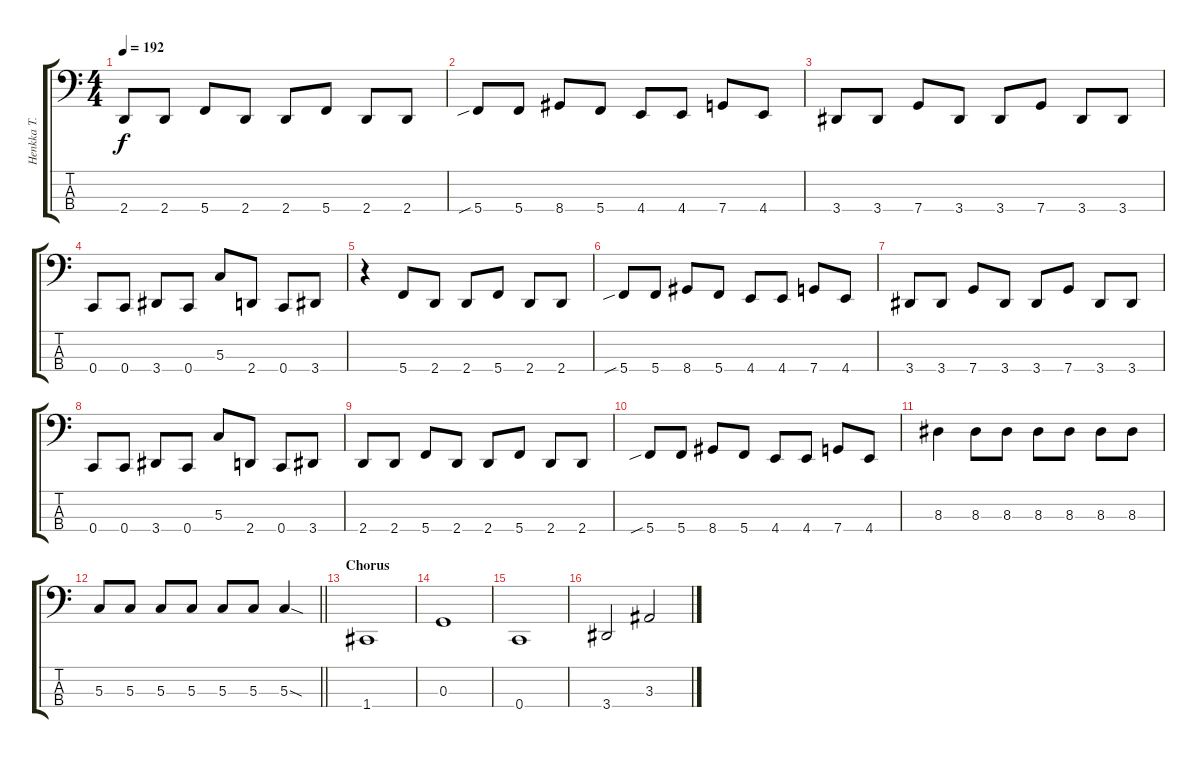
\track ("Henkka T. Blacksmith" "Henkka T. ") {instrument electricbasspick}
\staff {score tabs}
\tuning (F2 C2 G1 C1) {hide}
\ts (4 4)
\tempo 192
\clef f4
\ks c
2.4.8{dy f} 2.4.8 5.4.8 2.4.8 2.4.8 5.4.8 2.4.8 2.4.8 |
5.4{sib}.8 5.4.8 8.4.8 5.4.8 4.4.8 4.4.8 7.4.8 4.4.8 |
3.4.8 3.4.8 7.4.8 3.4.8 3.4.8 7.4.8 3.4.8 3.4.8 |
0.4.8 0.4.8 3.4.8 0.4.8 5.3.8 2.4.8 0.4.8 3.4.8 |
r.4 5.4.8 2.4.8 2.4.8 5.4.8 2.4.8 2.4.8 |
5.4{sib}.8 5.4.8 8.4.8 5.4.8 4.4.8 4.4.8 7.4.8 4.4.8 |
3.4.8 3.4.8 7.4.8 3.4.8 3.4.8 7.4.8 3.4.8 3.4.8 |
0.4.8 0.4.8 3.4.8 0.4.8 5.3.8 2.4.8 0.4.8 3.4.8 |
2.4.8 2.4.8 5.4.8 2.4.8 2.4.8 5.4.8 2.4.8 2.4.8 |
5.4{sib}.8 5.4.8 8.4.8 5.4.8 4.4.8 4.4.8 7.4.8 4.4.8 |
8.3.4 8.3.8 8.3.8 8.3.8 8.3.8 8.3.8 8.3.8 |
\barLineRight lightlight
5.3.8 5.3.8 5.3.8 5.3.8 5.3.8 5.3.8 5.3{sod}.4 |
\section ("" "Chorus")
1.4.1 |
0.3.1 |
0.4.1 |
3.4.2 3.3.2
